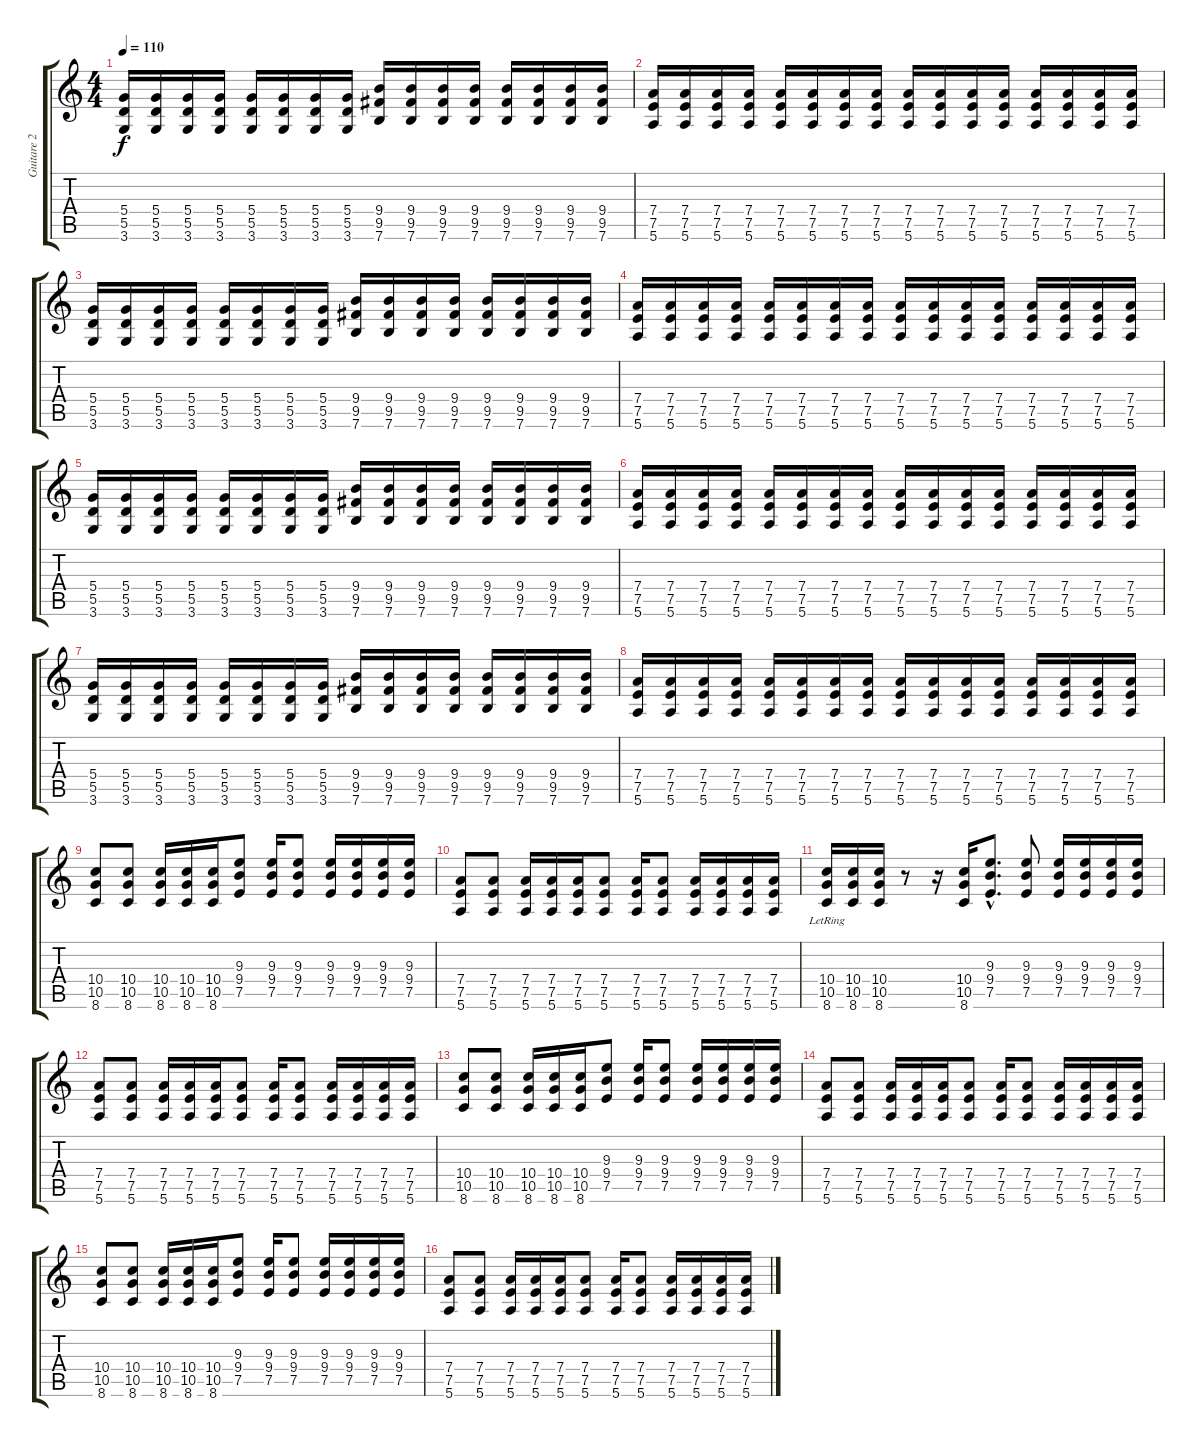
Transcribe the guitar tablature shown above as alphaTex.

\track ("Guitare 2" "Guitare 2") {instrument distortionguitar}
\staff {score tabs}
\tuning (E4 B3 G3 D3 A2 E2) {hide}
\ts (4 4)
\tempo 110
\clef g2
\ks c
(5.4 5.5 3.6).16{dy f} (5.4 5.5 3.6).16 (5.4 5.5 3.6).16 (5.4 5.5 3.6).16 (5.4 5.5 3.6).16 (5.4 5.5 3.6).16 (5.4 5.5 3.6).16 (5.4 5.5 3.6).16 (9.4 9.5 7.6).16 (9.4 9.5 7.6).16 (9.4 9.5 7.6).16 (9.4 9.5 7.6).16 (9.4 9.5 7.6).16 (9.4 9.5 7.6).16 (9.4 9.5 7.6).16 (9.4 9.5 7.6).16 |
(7.4 7.5 5.6).16 (7.4 7.5 5.6).16 (7.4 7.5 5.6).16 (7.4 7.5 5.6).16 (7.4 7.5 5.6).16 (7.4 7.5 5.6).16 (7.4 7.5 5.6).16 (7.4 7.5 5.6).16 (7.4 7.5 5.6).16 (7.4 7.5 5.6).16 (7.4 7.5 5.6).16 (7.4 7.5 5.6).16 (7.4 7.5 5.6).16 (7.4 7.5 5.6).16 (7.4 7.5 5.6).16 (7.4 7.5 5.6).16 |
(5.4 5.5 3.6).16 (5.4 5.5 3.6).16 (5.4 5.5 3.6).16 (5.4 5.5 3.6).16 (5.4 5.5 3.6).16 (5.4 5.5 3.6).16 (5.4 5.5 3.6).16 (5.4 5.5 3.6).16 (9.4 9.5 7.6).16 (9.4 9.5 7.6).16 (9.4 9.5 7.6).16 (9.4 9.5 7.6).16 (9.4 9.5 7.6).16 (9.4 9.5 7.6).16 (9.4 9.5 7.6).16 (9.4 9.5 7.6).16 |
(7.4 7.5 5.6).16 (7.4 7.5 5.6).16 (7.4 7.5 5.6).16 (7.4 7.5 5.6).16 (7.4 7.5 5.6).16 (7.4 7.5 5.6).16 (7.4 7.5 5.6).16 (7.4 7.5 5.6).16 (7.4 7.5 5.6).16 (7.4 7.5 5.6).16 (7.4 7.5 5.6).16 (7.4 7.5 5.6).16 (7.4 7.5 5.6).16 (7.4 7.5 5.6).16 (7.4 7.5 5.6).16 (7.4 7.5 5.6).16 |
(5.4 5.5 3.6).16 (5.4 5.5 3.6).16 (5.4 5.5 3.6).16 (5.4 5.5 3.6).16 (5.4 5.5 3.6).16 (5.4 5.5 3.6).16 (5.4 5.5 3.6).16 (5.4 5.5 3.6).16 (9.4 9.5 7.6).16 (9.4 9.5 7.6).16 (9.4 9.5 7.6).16 (9.4 9.5 7.6).16 (9.4 9.5 7.6).16 (9.4 9.5 7.6).16 (9.4 9.5 7.6).16 (9.4 9.5 7.6).16 |
(7.4 7.5 5.6).16 (7.4 7.5 5.6).16 (7.4 7.5 5.6).16 (7.4 7.5 5.6).16 (7.4 7.5 5.6).16 (7.4 7.5 5.6).16 (7.4 7.5 5.6).16 (7.4 7.5 5.6).16 (7.4 7.5 5.6).16 (7.4 7.5 5.6).16 (7.4 7.5 5.6).16 (7.4 7.5 5.6).16 (7.4 7.5 5.6).16 (7.4 7.5 5.6).16 (7.4 7.5 5.6).16 (7.4 7.5 5.6).16 |
(5.4 5.5 3.6).16 (5.4 5.5 3.6).16 (5.4 5.5 3.6).16 (5.4 5.5 3.6).16 (5.4 5.5 3.6).16 (5.4 5.5 3.6).16 (5.4 5.5 3.6).16 (5.4 5.5 3.6).16 (9.4 9.5 7.6).16 (9.4 9.5 7.6).16 (9.4 9.5 7.6).16 (9.4 9.5 7.6).16 (9.4 9.5 7.6).16 (9.4 9.5 7.6).16 (9.4 9.5 7.6).16 (9.4 9.5 7.6).16 |
(7.4 7.5 5.6).16 (7.4 7.5 5.6).16 (7.4 7.5 5.6).16 (7.4 7.5 5.6).16 (7.4 7.5 5.6).16 (7.4 7.5 5.6).16 (7.4 7.5 5.6).16 (7.4 7.5 5.6).16 (7.4 7.5 5.6).16 (7.4 7.5 5.6).16 (7.4 7.5 5.6).16 (7.4 7.5 5.6).16 (7.4 7.5 5.6).16 (7.4 7.5 5.6).16 (7.4 7.5 5.6).16 (7.4 7.5 5.6).16 |
(10.4 10.5 8.6).8 (10.4 10.5 8.6).8 (10.4 10.5 8.6).16 (10.4 10.5 8.6).16 (10.4 10.5 8.6).16 (9.3 9.4 7.5).8 (9.3 9.4 7.5).16 (9.3 9.4 7.5).8 (9.3 9.4 7.5).16 (9.3 9.4 7.5).16 (9.3 9.4 7.5).16 (9.3 9.4 7.5).16 |
(7.4 7.5 5.6).8 (7.4 7.5 5.6).8 (7.4 7.5 5.6).16 (7.4 7.5 5.6).16 (7.4 7.5 5.6).16 (7.4 7.5 5.6).8 (7.4 7.5 5.6).16 (7.4 7.5 5.6).8 (7.4 7.5 5.6).16 (7.4 7.5 5.6).16 (7.4 7.5 5.6).16 (7.4 7.5 5.6).16 |
(10.4 10.5 8.6{lr}).16 (10.4 10.5 8.6).16 (10.4 10.5 8.6).16 r.8 r.16 (10.4 10.5 8.6).16 (9.3{hac} 9.4{hac} 7.5{hac}).8{d} (9.3 9.4 7.5).8 (9.3 9.4 7.5).16 (9.3 9.4 7.5).16 (9.3 9.4 7.5).16 (9.3 9.4 7.5).16 |
(7.4 7.5 5.6).8 (7.4 7.5 5.6).8 (7.4 7.5 5.6).16 (7.4 7.5 5.6).16 (7.4 7.5 5.6).16 (7.4 7.5 5.6).8 (7.4 7.5 5.6).16 (7.4 7.5 5.6).8 (7.4 7.5 5.6).16 (7.4 7.5 5.6).16 (7.4 7.5 5.6).16 (7.4 7.5 5.6).16 |
(10.4 10.5 8.6).8 (10.4 10.5 8.6).8 (10.4 10.5 8.6).16 (10.4 10.5 8.6).16 (10.4 10.5 8.6).16 (9.3 9.4 7.5).8 (9.3 9.4 7.5).16 (9.3 9.4 7.5).8 (9.3 9.4 7.5).16 (9.3 9.4 7.5).16 (9.3 9.4 7.5).16 (9.3 9.4 7.5).16 |
(7.4 7.5 5.6).8 (7.4 7.5 5.6).8 (7.4 7.5 5.6).16 (7.4 7.5 5.6).16 (7.4 7.5 5.6).16 (7.4 7.5 5.6).8 (7.4 7.5 5.6).16 (7.4 7.5 5.6).8 (7.4 7.5 5.6).16 (7.4 7.5 5.6).16 (7.4 7.5 5.6).16 (7.4 7.5 5.6).16 |
(10.4 10.5 8.6).8 (10.4 10.5 8.6).8 (10.4 10.5 8.6).16 (10.4 10.5 8.6).16 (10.4 10.5 8.6).16 (9.3 9.4 7.5).8 (9.3 9.4 7.5).16 (9.3 9.4 7.5).8 (9.3 9.4 7.5).16 (9.3 9.4 7.5).16 (9.3 9.4 7.5).16 (9.3 9.4 7.5).16 |
(7.4 7.5 5.6).8 (7.4 7.5 5.6).8 (7.4 7.5 5.6).16 (7.4 7.5 5.6).16 (7.4 7.5 5.6).16 (7.4 7.5 5.6).8 (7.4 7.5 5.6).16 (7.4 7.5 5.6).8 (7.4 7.5 5.6).16 (7.4 7.5 5.6).16 (7.4 7.5 5.6).16 (7.4 7.5 5.6).16
